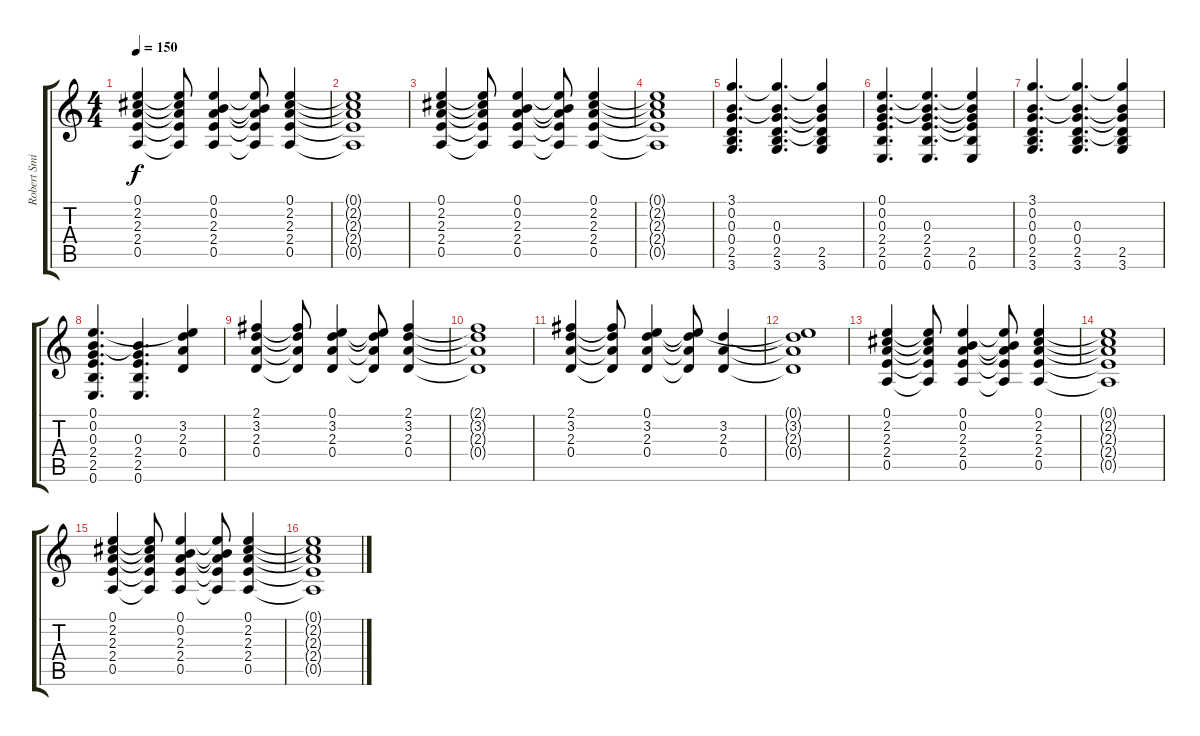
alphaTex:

\track ("Robert Smith" "Robert Smi") {instrument electricguitarclean}
\staff {score tabs}
\tuning (E4 B3 G3 D3 A2 E2) {hide}
\ts (4 4)
\tempo 150
\clef g2
\ks c
(0.1 2.2 2.3 2.4 0.5).4{dy f} (0.1{t} 2.2{t} 2.3{t} 2.4{t} 0.5{t}).8 (0.1 0.2 2.3 2.4 0.5).4 (0.1{t} 0.2{t} 2.3{t} 2.4{t} 0.5{t}).8 (0.1 2.2 2.3 2.4 0.5).4 |
(0.1{t} 2.2{t} 2.3{t} 2.4{t} 0.5{t}).1 |
(0.1 2.2 2.3 2.4 0.5).4 (0.1{t} 2.2{t} 2.3{t} 2.4{t} 0.5{t}).8 (0.1 0.2 2.3 2.4 0.5).4 (0.1{t} 0.2{t} 2.3{t} 2.4{t} 0.5{t}).8 (0.1 2.2 2.3 2.4 0.5).4 |
(0.1{t} 2.2{t} 2.3{t} 2.4{t} 0.5{t}).1 |
(3.1 0.2 0.3 0.4 2.5 3.6).4{d} (3.1{t} 0.2{t} 0.3 0.4 2.5 3.6).4{d} (3.1{t} 0.2{t} 0.3{t} 0.4{t} 2.5 3.6).4 |
(0.1 0.2 0.3 2.4 2.5 0.6).4{d} (0.1{t} 0.2{t} 0.3 2.4 2.5 0.6).4{d} (0.1{t} 0.2{t} 0.3{t} 2.4{t} 2.5 0.6).4 |
(3.1 0.2 0.3 0.4 2.5 3.6).4{d} (3.1{t} 0.2{t} 0.3 0.4 2.5 3.6).4{d} (3.1{t} 0.2{t} 0.3{t} 0.4{t} 2.5 3.6).4 |
(0.1 0.2 0.3 2.4 2.5 0.6).4{d} (0.2{t} 0.3 2.4 2.5 0.6).4{d} (0.1{t} 3.2 2.3 0.4).4 |
(2.1 3.2 2.3 0.4).4 (2.1{t} 3.2{t} 2.3{t} 0.4{t}).8 (0.1 3.2 2.3 0.4).4 (0.1{t} 3.2{t} 2.3{t} 0.4{t}).8 (2.1 3.2 2.3 0.4).4 |
(2.1{t} 3.2{t} 2.3{t} 0.4{t}).1 |
(2.1 3.2 2.3 0.4).4 (2.1{t} 3.2{t} 2.3{t} 0.4{t}).8 (0.1 3.2 2.3 0.4).4 (0.1{t} 3.2{t} 2.3{t} 0.4{t}).8 (3.2 2.3 0.4).4 |
(0.1{t} 3.2{t} 2.3{t} 0.4{t}).1 |
(0.1 2.2 2.3 2.4 0.5).4 (0.1{t} 2.2{t} 2.3{t} 2.4{t} 0.5{t}).8 (0.1 0.2 2.3 2.4 0.5).4 (0.1{t} 0.2{t} 2.3{t} 2.4{t} 0.5{t}).8 (0.1 2.2 2.3 2.4 0.5).4 |
(0.1{t} 2.2{t} 2.3{t} 2.4{t} 0.5{t}).1 |
(0.1 2.2 2.3 2.4 0.5).4 (0.1{t} 2.2{t} 2.3{t} 2.4{t} 0.5{t}).8 (0.1 0.2 2.3 2.4 0.5).4 (0.1{t} 0.2{t} 2.3{t} 2.4{t} 0.5{t}).8 (0.1 2.2 2.3 2.4 0.5).4 |
(0.1{t} 2.2{t} 2.3{t} 2.4{t} 0.5{t}).1
